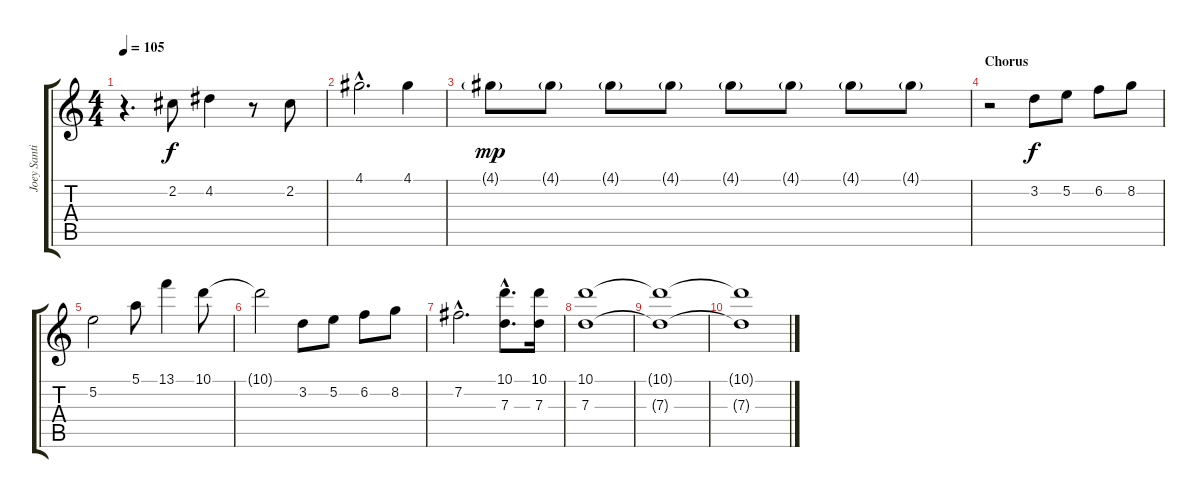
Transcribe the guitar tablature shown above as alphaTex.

\track ("Joey Santiago" "Joey Santi") {instrument electricguitarjazz}
\staff {score tabs}
\tuning (E4 B3 G3 D3 A2 E2) {hide}
\ts (4 4)
\tempo 105
\clef g2
\ks c
r.4{d dy f} 2.2.8 4.2.4 r.8 2.2.8 |
4.1{hac}.2{d} 4.1.4 |
4.1{g}.8{dy mp} 4.1{g}.8 4.1{g}.8 4.1{g}.8 4.1{g}.8 4.1{g}.8 4.1{g}.8 4.1{g}.8 |
\section ("" "Chorus")
r.2 3.2.8{dy f} 5.2.8 6.2.8 8.2.8 |
5.2.2 5.1.8 13.1.4 10.1.8 |
10.1{t}.2 3.2.8 5.2.8 6.2.8 8.2.8 |
7.2{hac}.2{d} (10.1{hac} 7.3{hac}).8{d} (10.1 7.3).16 |
(10.1 7.3).1 |
(10.1{t} 7.3{t}).1 |
(10.1{t} 7.3{t}).1
